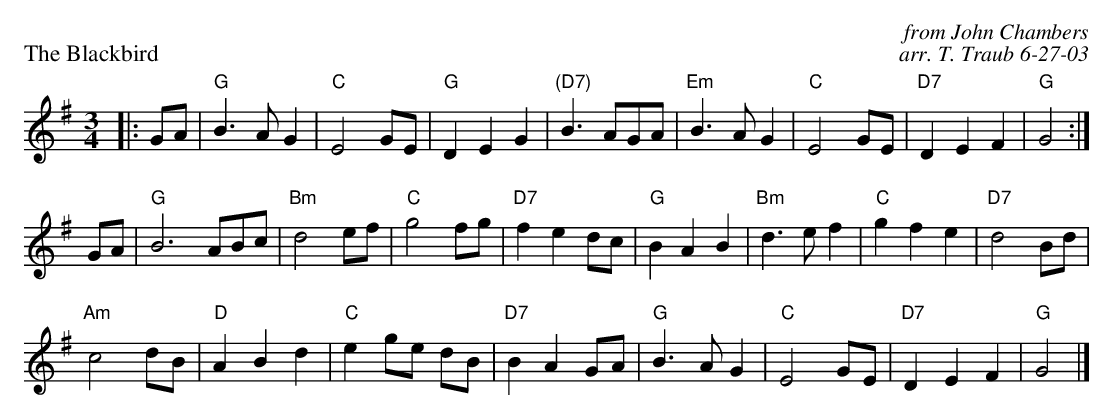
X:1
P: The Blackbird
C: from John Chambers
C: arr. T. Traub 6-27-03
M: 3/4
K: G
L: 1/4
|: G/A/|"G"B>A G|"C"E2 G/E/|"G"D E G |"(D7)"B > AG/A/|"Em"B>A G|"C"E2 G/E/|"D7"D E F |"G"G2 :|
G/A/|"G"B3 A/B/c/ |"Bm"d2 e/f/|"C"g2 f/g/|"D7"f e d/c/|"G"B A B |"Bm"d > e f|"C"g f e|"D7"d2 B/d/|
"Am"c2 d/B/|"D"A B d|"C"e g/e/ d/B/|"D7"B A G/A/|"G"B > A G|"C"E2 G/E/|"D7"D E F |"G"G2 |]
